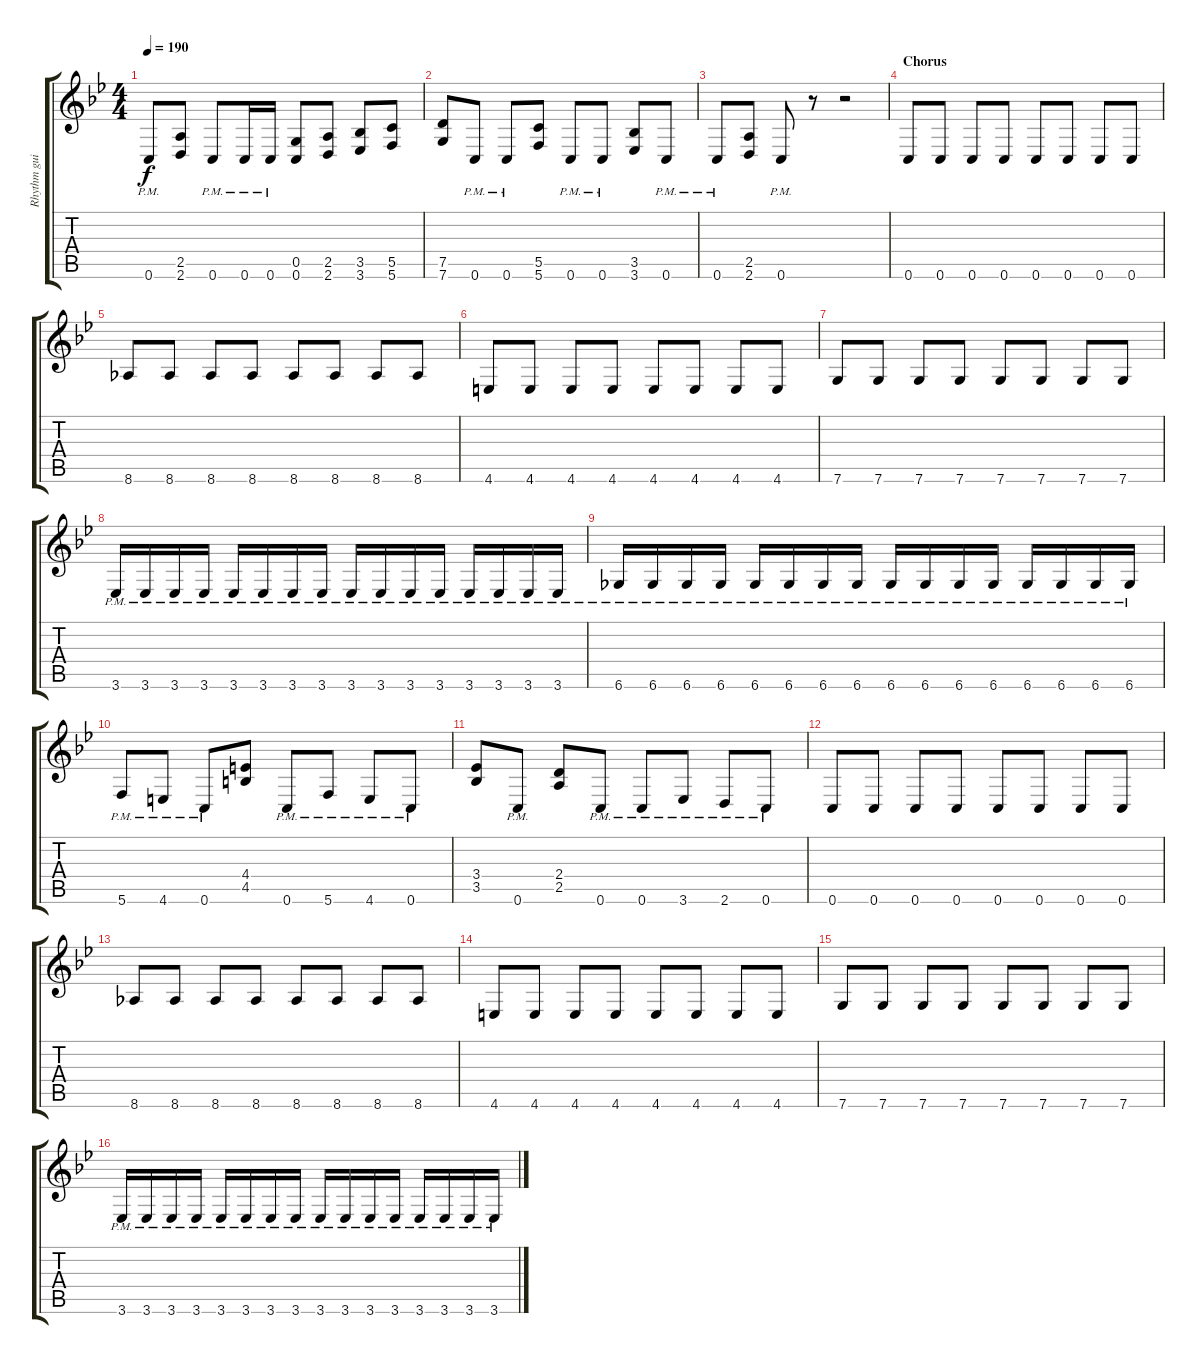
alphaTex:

\track ("Rhythm guitar 01" "Rhythm gui") {instrument overdrivenguitar}
\staff {score tabs}
\tuning (D4 A3 F3 C3 G2 C2) {hide}
\ts (4 4)
\tempo 190
\clef g2
\ks bb
0.6{pm}.8{dy f} (2.5 2.6).8 0.6{pm}.8 0.6{pm}.16 0.6{pm}.16 (0.5 0.6).8 (2.5 2.6).8 (3.5 3.6).8 (5.5 5.6).8 |
(7.5 7.6).8 0.6{pm}.8 0.6{pm}.8 (5.5 5.6).8 0.6{pm}.8 0.6{pm}.8 (3.5 3.6).8 0.6{pm}.8 |
0.6{pm}.8 (2.5 2.6).8 0.6{pm}.8 r.8 r.2 |
\section ("" "Chorus")
0.6.8 0.6.8 0.6.8 0.6.8 0.6.8 0.6.8 0.6.8 0.6.8 |
8.6.8 8.6.8 8.6.8 8.6.8 8.6.8 8.6.8 8.6.8 8.6.8 |
4.6.8 4.6.8 4.6.8 4.6.8 4.6.8 4.6.8 4.6.8 4.6.8 |
7.6.8 7.6.8 7.6.8 7.6.8 7.6.8 7.6.8 7.6.8 7.6.8 |
3.6{pm}.16 3.6{pm}.16 3.6{pm}.16 3.6{pm}.16 3.6{pm}.16 3.6{pm}.16 3.6{pm}.16 3.6{pm}.16 3.6{pm}.16 3.6{pm}.16 3.6{pm}.16 3.6{pm}.16 3.6{pm}.16 3.6{pm}.16 3.6{pm}.16 3.6{pm}.16 |
6.6{pm}.16 6.6{pm}.16 6.6{pm}.16 6.6{pm}.16 6.6{pm}.16 6.6{pm}.16 6.6{pm}.16 6.6{pm}.16 6.6{pm}.16 6.6{pm}.16 6.6{pm}.16 6.6{pm}.16 6.6{pm}.16 6.6{pm}.16 6.6{pm}.16 6.6{pm}.16 |
5.6{pm}.8 4.6{pm}.8 0.6{pm}.8 (4.4 4.5).8 0.6{pm}.8 5.6{pm}.8 4.6{pm}.8 0.6{pm}.8 |
(3.4 3.5).8 0.6{pm}.8 (2.4 2.5).8 0.6{pm}.8 0.6{pm}.8 3.6{pm}.8 2.6{pm}.8 0.6{pm}.8 |
0.6.8 0.6.8 0.6.8 0.6.8 0.6.8 0.6.8 0.6.8 0.6.8 |
8.6.8 8.6.8 8.6.8 8.6.8 8.6.8 8.6.8 8.6.8 8.6.8 |
4.6.8 4.6.8 4.6.8 4.6.8 4.6.8 4.6.8 4.6.8 4.6.8 |
7.6.8 7.6.8 7.6.8 7.6.8 7.6.8 7.6.8 7.6.8 7.6.8 |
3.6{pm}.16 3.6{pm}.16 3.6{pm}.16 3.6{pm}.16 3.6{pm}.16 3.6{pm}.16 3.6{pm}.16 3.6{pm}.16 3.6{pm}.16 3.6{pm}.16 3.6{pm}.16 3.6{pm}.16 3.6{pm}.16 3.6{pm}.16 3.6{pm}.16 3.6{pm}.16
